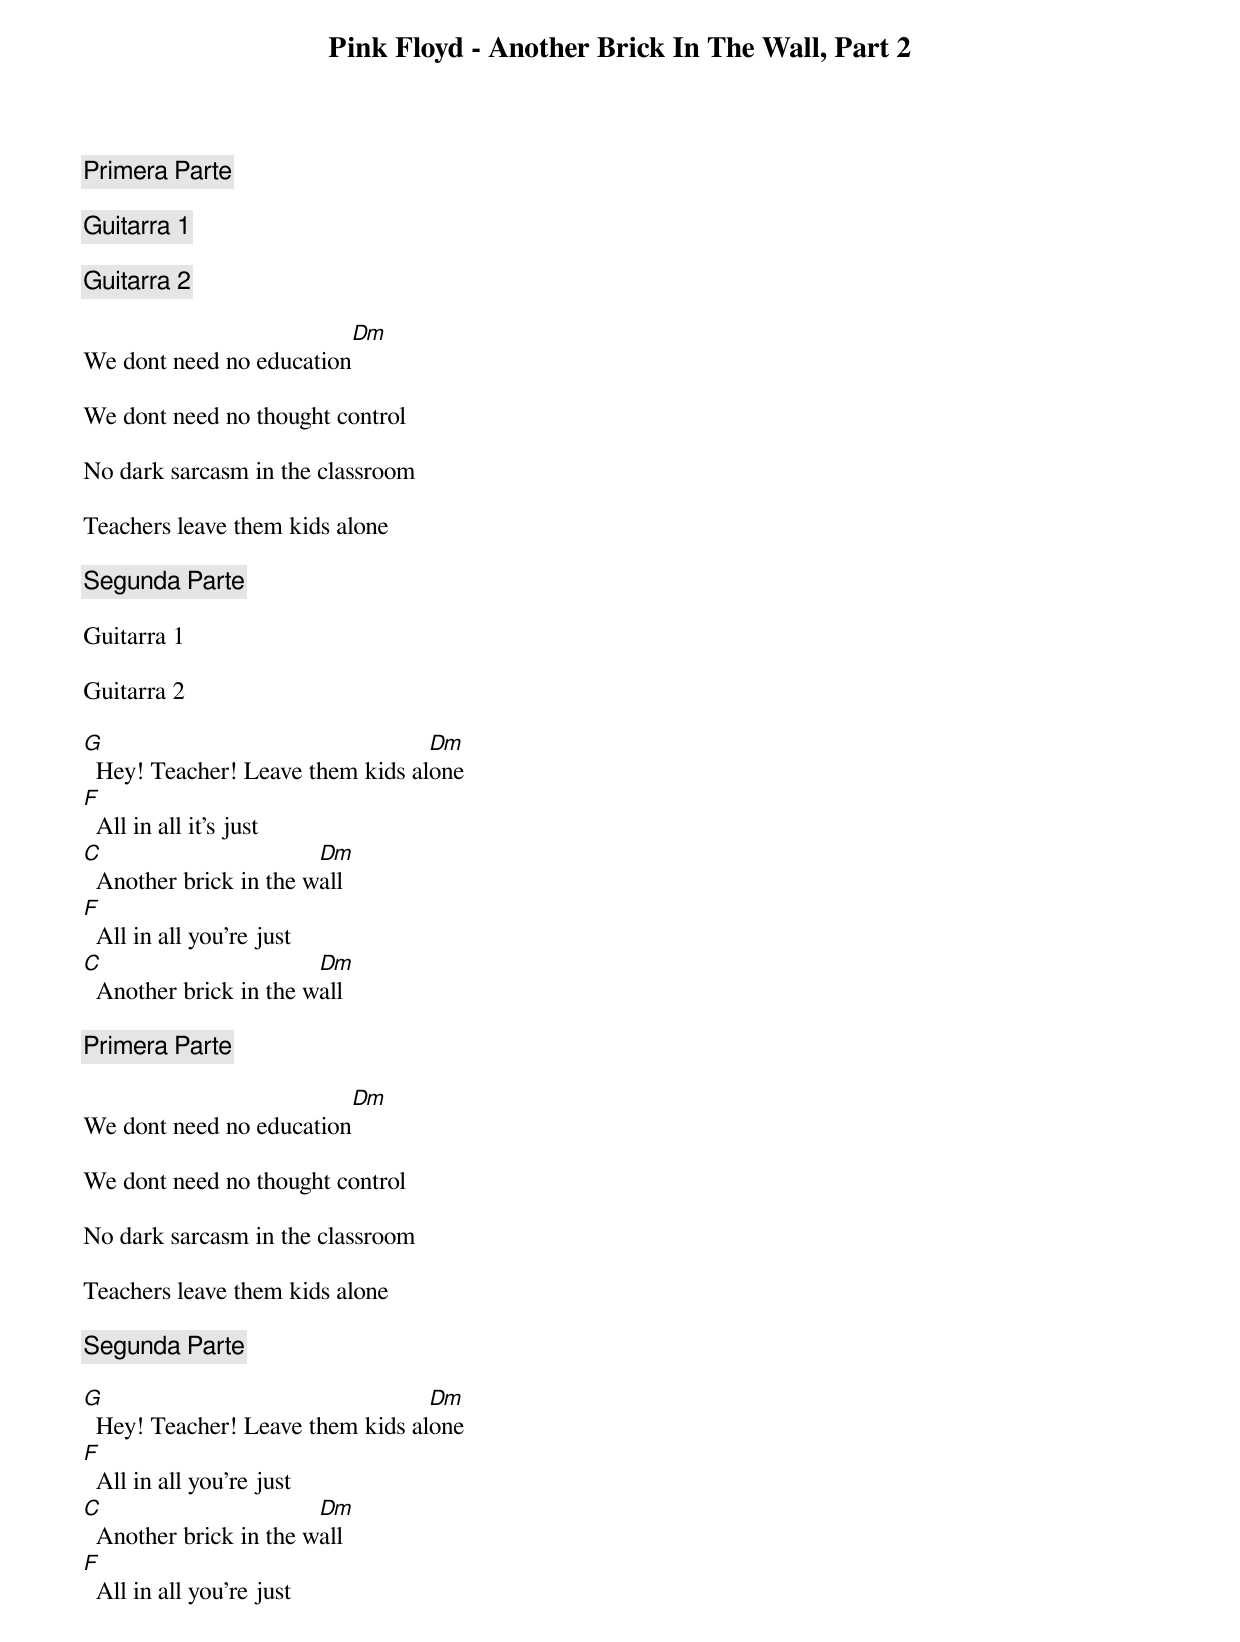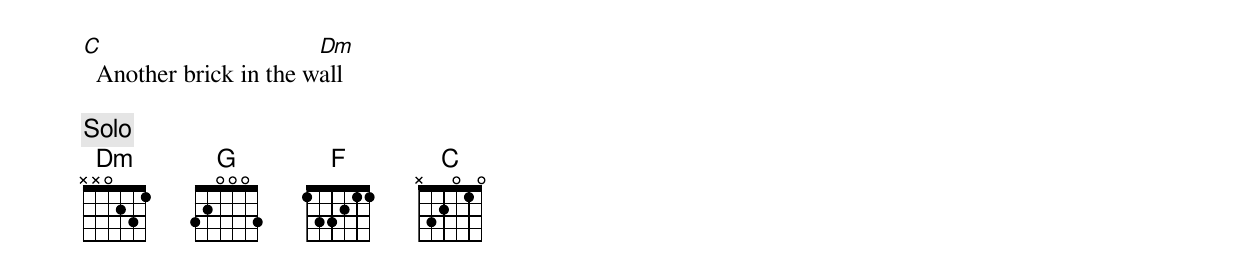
Pink Floyd - Another Brick In The Wall, Part 2

[Primera Parte]

Guitarra 1

Guitarra 2

                         Dm
We dont need no education

We dont need no thought control

No dark sarcasm in the classroom

Teachers leave them kids alone

[Segunda Parte]

Guitarra 1

Guitarra 2

G                                 Dm
  Hey! Teacher! Leave them kids alone
F
  All in all it's just
C                       Dm
  Another brick in the wall
F
  All in all you're just
C                       Dm
  Another brick in the wall

[Primera Parte]

                          Dm
We dont need no education

We dont need no thought control

No dark sarcasm in the classroom

Teachers leave them kids alone

[Segunda Parte]

G                                 Dm
  Hey! Teacher! Leave them kids alone
F
  All in all you're just
C                       Dm
  Another brick in the wall
F
  All in all you're just
C                       Dm
  Another brick in the wall

[Solo]
